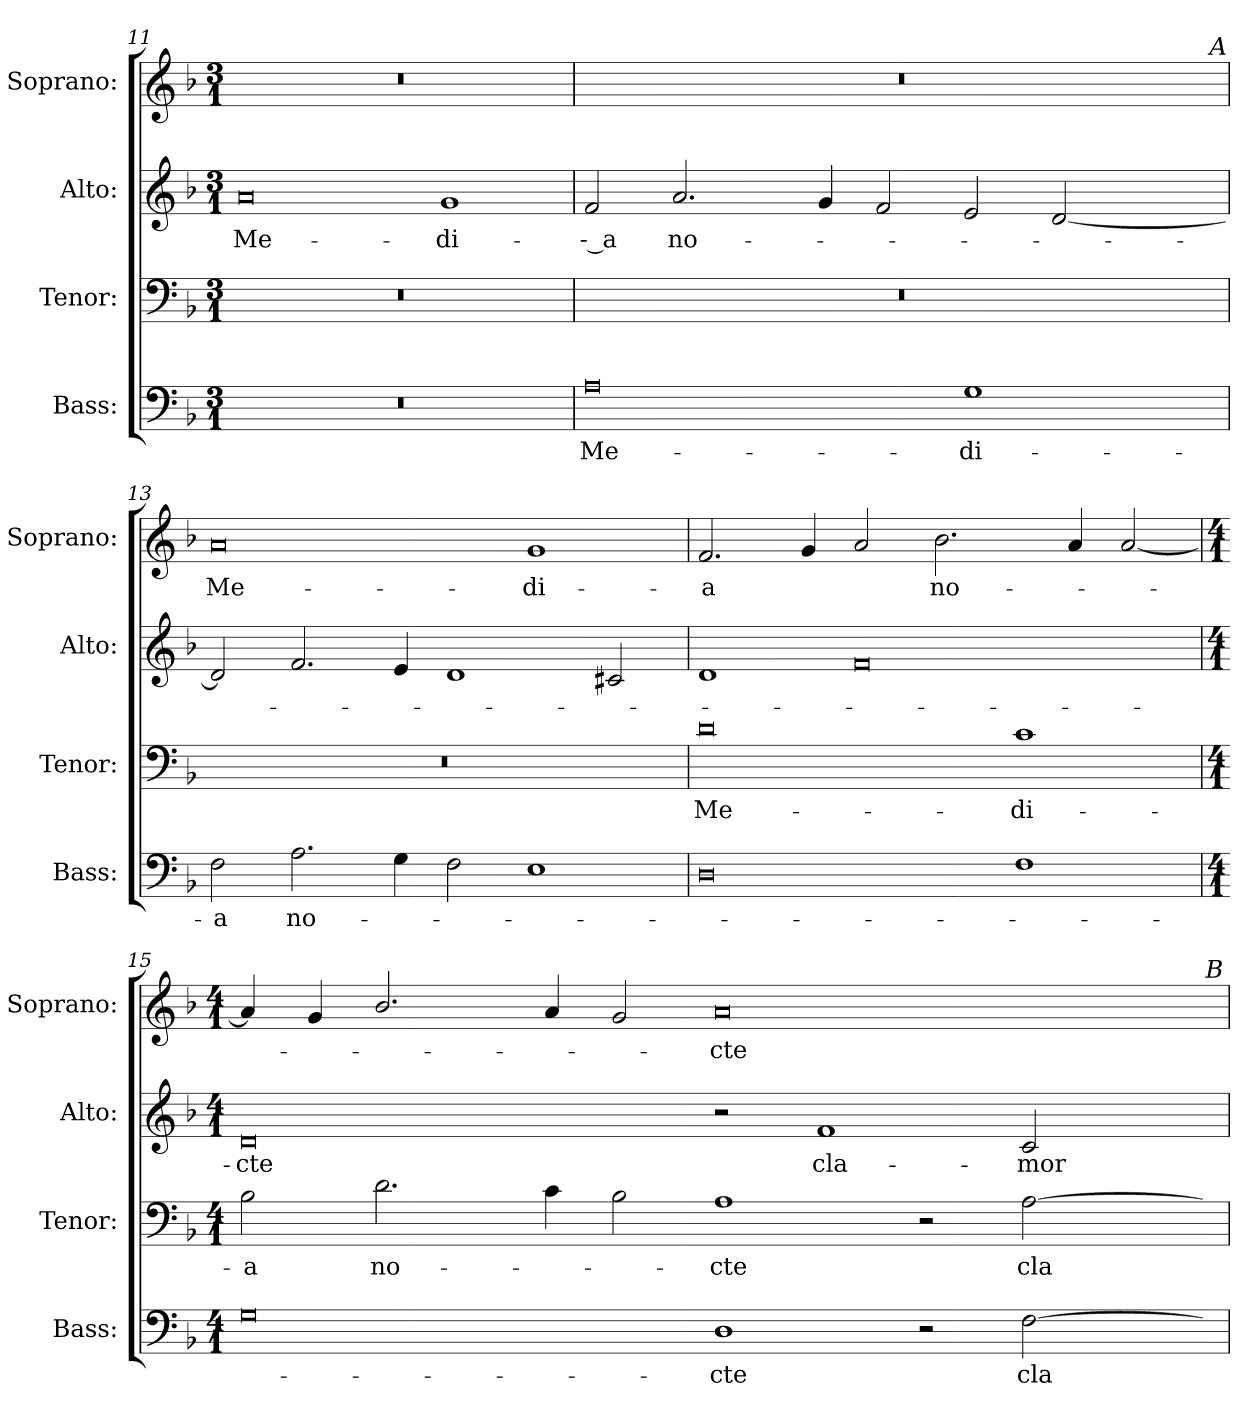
**kern	**text	**kern	**text	**kern	**text	**kern	**text
*part4	*part4	*part3	*part3	*part2	*part2	*part1	*part1
*staff4	*staff4	*staff3	*staff3	*staff2	*staff2	*staff1	*staff1
*I"Bass:	*	*I"Tenor:	*	*I"Alto:	*	*I"Soprano:	*
*I'Bass:	*	*I'Tenor:	*	*I'Alto:	*	*I'Soprano:	*
*clefF4	*	*clefF4	*	*clefG2	*	*clefG2	*
*k[b-]	*	*k[b-]	*	*k[b-]	*	*k[b-]	*
*F:	*	*F:	*	*F:	*	*F:	*
*M3/1	*	*M3/1	*	*M3/1	*	*M3/1	*
=11	=11	=11	=11	=11	=11	=11	=11
!LO:N:vis=1	!	!LO:N:vis=1	!	!	!	!	!
!	!	!	!	!	!LO:LY:b:color=#000000	!LO:N:vis=1	!
0.r	.	0.r	.	0ai	Me-	0.r	.
!	!	!	!	!	!LO:LY:b:color=#000000	!	!
.	.	.	.	1gi	-di-	.	.
!!LO:PB:g=z
=12	=12	=12	=12	=12	=12	=12	=12
!	!LO:LY:b:color=#000000	!LO:N:vis=1	!	!	!	!	!
!	!	!	!	!	!LO:LY:b:color=#000000	!LO:N:vis=1	!
*	*	*	*	*	*	*^	*
0Ai	Me-	0.r	.	2fi/	-- a	0.r	1ryy	.
!	!	!	!	!	!LO:LY:b:color=#000000	!	!	!
.	.	.	.	2.ai/	no-	.	.	.
.	.	.	.	.	.	.	1ryy	.
.	.	.	.	4gi/	.	.	.	.
.	.	.	.	2fi/	.	.	.	.
!	!LO:LY:b:color=#000000	!	!	!	!	!	!	!
1Gi	-di-	.	.	2ei/	.	.	2ryy	.
.	.	.	.	[2di/	.	.	4ryy	.
.	.	.	.	.	.	.	8ryy	.
.	.	.	.	.	.	.	16ryy	.
.	.	.	.	.	.	.	32ryy	.
.	.	.	.	.	.	.	64ryy	.
.	.	.	.	.	.	.	128...ryy	.
!	!	!	!	!	!	!	!LO:TX:a:i:t=A	!
.	.	.	.	.	.	.	1024ryy	.
*	*	*	*	*	*	*v	*v	*
=13	=13	=13	=13	=13	=13	=13	=13
*	*	*	*	*	*	*^	*
!	!LO:LY:b:color=#000000	!LO:N:vis=1	!	!	!	!	!	!
*	*	*	*	*	*	*v	*v	*
*	*	*	*	*	*	*^	*
!	!	!	!	!	!	!	!	!LO:LY:b:color=#000000
*	*	*	*	*	*	*v	*v	*
2Fi\	-a	0.r	.	2di/]	.	0ai	Me-
!	!LO:LY:b:color=#000000	!	!	!	!	!	!
2.Ai\	no-	.	.	2.fi/	.	.	.
4Gi\	.	.	.	4ei/	.	.	.
2Fi\	.	.	.	1di	.	.	.
!	!	!	!	!	!	!	!LO:LY:b:color=#000000
1Ei	.	.	.	.	.	1gi	-di-
.	.	.	.	2c#Xi/	.	.	.
=14	=14	=14	=14	=14	=14	=14	=14
!	!	!	!LO:LY:b:color=#000000	!	!	!	!
!	!	!	!	!	!	!	!LO:LY:b:color=#000000
0Di	.	0di	Me-	1di	.	2.fi/	-a
.	.	.	.	.	.	4gi/	.
.	.	.	.	0fi	.	2ai/	.
!	!	!	!	!	!	!	!LO:LY:b:color=#000000
.	.	.	.	.	.	2.b-i\	no-
!	!	!	!LO:LY:b:color=#000000	!	!	!	!
1Fi	.	1ci	-di-	.	.	.	.
.	.	.	.	.	.	4ai/	.
.	.	.	.	.	.	[2ai/	.
!!LO:LB:g=z
=15	=15	=15	=15	=15	=15	=15	=15
*M4/1	*	*M4/1	*	*M4/1	*	*M4/1	*
!	!	!	!LO:LY:b:color=#000000	!	!	!	!
!	!	!	!	!	!LO:LY:b:color=#000000	!	!
*	*	*	*	*	*	*^	*
0Gi	.	2B-i\	-a	0di	-cte	4ai/]	1ryy	.
.	.	.	.	.	.	4gi/	.	.
!	!	!	!LO:LY:b:color=#000000	!	!	!	!	!
.	.	2.di\	no-	.	.	2.b-i/	.	.
.	.	.	.	.	.	.	1ryy	.
.	.	4ci\	.	.	.	4ai/	.	.
.	.	2B-i\	.	.	.	2gi/	.	.
!	!LO:LY:b:color=#000000	!	!	!	!	!	!	!
!	!	!	!LO:LY:b:color=#000000	!	!	!	!	!
!	!	!	!	!	!	!	!	!LO:LY:b:color=#000000
1Di	-cte	1Ai	-cte	2r	.	0ai	1ryy	-cte
!	!	!	!	!	!LO:LY:b:color=#000000	!	!	!
.	.	.	.	1fi	cla-	.	.	.
2r	.	2r	.	.	.	.	2ryy	.
!	!LO:LY:b:color=#000000	!	!	!	!	!	!	!
!	!	!	!LO:LY:b:color=#000000	!	!	!	!	!
!	!	!	!	!	!LO:LY:b:color=#000000	!	!	!
[2Fi\	cla-	[2Ai\	cla-	2ci/	-mor	.	4ryy	.
.	.	.	.	.	.	.	8ryy	.
.	.	.	.	.	.	.	16ryy	.
.	.	.	.	.	.	.	32ryy	.
.	.	.	.	.	.	.	64ryy	.
.	.	.	.	.	.	.	128...ryy	.
!	!	!	!	!	!	!	!LO:TX:a:i:t=B	!
.	.	.	.	.	.	.	1024ryy	.
*	*	*	*	*	*	*v	*v	*
=	=	=	=	=	=	=	=
*-	*-	*-	*-	*-	*-	*-	*-
